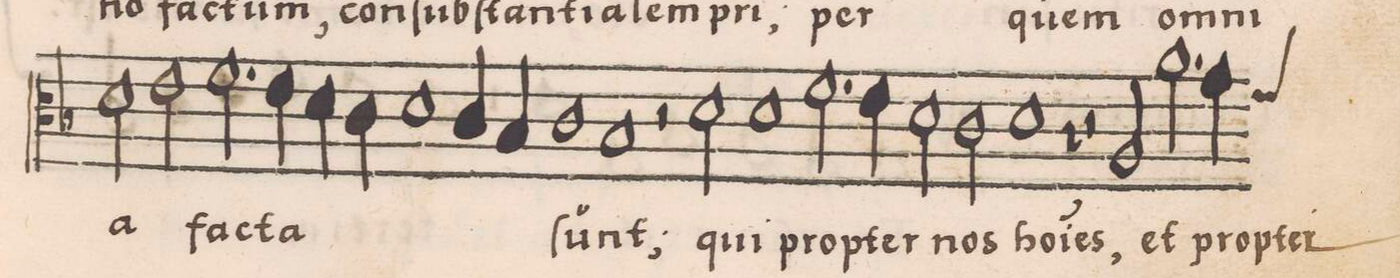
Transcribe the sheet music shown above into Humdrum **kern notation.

**kern	**text
*I"TENOR	*
*clefC3	*
*k[b-]	*
*met(c|)	*
*M2/1	*
2d\	-a
2e\	.
2.f\	fac-
4e\	-ta
=68	=68
4d\	.
4c\	.
1d	.
4c/	.
4B-/	.
=69	=69
1c	ſunt;
1B-	.
=70	=70
2r	.
2d\	qui
1d	prop-
=71	=71
2.f\	-ter
4e\	nos
2d\	ho-
2c\	-(m)i-
=72	=72
1d	   (n)es,
1r	.
=73	=73
2r	.
2A/	et
2.a\	prop-
*custos:f	*
4g\	-ter
=74	=74
*-	*-
